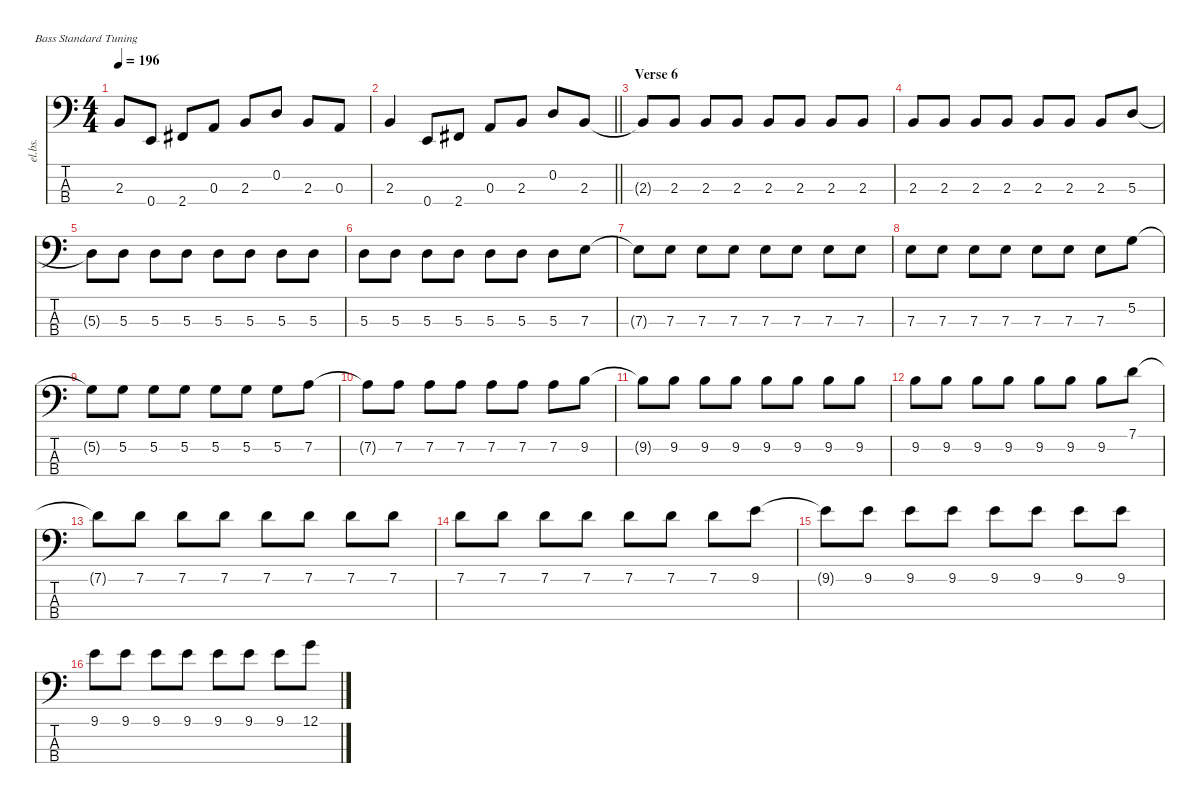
\defaultSystemsLayout 4
\hideDynamics
\bracketExtendMode nobrackets
\track ("Effelson" "el.bs.") {mute instrument electricbasspick}
\staff {score tabs}
\tuning (G2 D2 A1 E1)
\ts (4 4)
\tempo 196
\clef f4
\ks c
2.3{t}.8{dy f} 0.4.8 2.4{acc #}.8 0.3.8 2.3.8 0.2.8 2.3.8 0.3.8 |
\barLineRight lightlight
2.3.4 0.4.8 2.4{acc #}.8 0.3.8 2.3.8 0.2.8 2.3.8 |
\section ("" "Verse 6")
2.3{t}.8 2.3.8 2.3.8 2.3.8 2.3.8 2.3.8 2.3.8 2.3.8 |
2.3.8 2.3.8 2.3.8 2.3.8 2.3.8 2.3.8 2.3.8 5.3.8 |
5.3{t}.8 5.3.8 5.3.8 5.3.8 5.3.8 5.3.8 5.3.8 5.3.8 |
5.3.8 5.3.8 5.3.8 5.3.8 5.3.8 5.3.8 5.3.8 7.3.8 |
7.3{t}.8 7.3.8 7.3.8 7.3.8 7.3.8 7.3.8 7.3.8 7.3.8 |
7.3.8 7.3.8 7.3.8 7.3.8 7.3.8 7.3.8 7.3.8 5.2.8 |
5.2{t}.8 5.2.8 5.2.8 5.2.8 5.2.8 5.2.8 5.2.8 7.2.8 |
7.2{t}.8 7.2.8 7.2.8 7.2.8 7.2.8 7.2.8 7.2.8 9.2.8 |
9.2{t}.8 9.2.8 9.2.8 9.2.8 9.2.8 9.2.8 9.2.8 9.2.8 |
9.2.8 9.2.8 9.2.8 9.2.8 9.2.8 9.2.8 9.2.8 7.1.8 |
7.1{t}.8 7.1.8 7.1.8 7.1.8 7.1.8 7.1.8 7.1.8 7.1.8 |
7.1.8 7.1.8 7.1.8 7.1.8 7.1.8 7.1.8 7.1.8 9.1.8 |
9.1{t}.8 9.1.8 9.1.8 9.1.8 9.1.8 9.1.8 9.1.8 9.1.8 |
9.1.8 9.1.8 9.1.8 9.1.8 9.1.8 9.1.8 9.1.8 12.1.8
